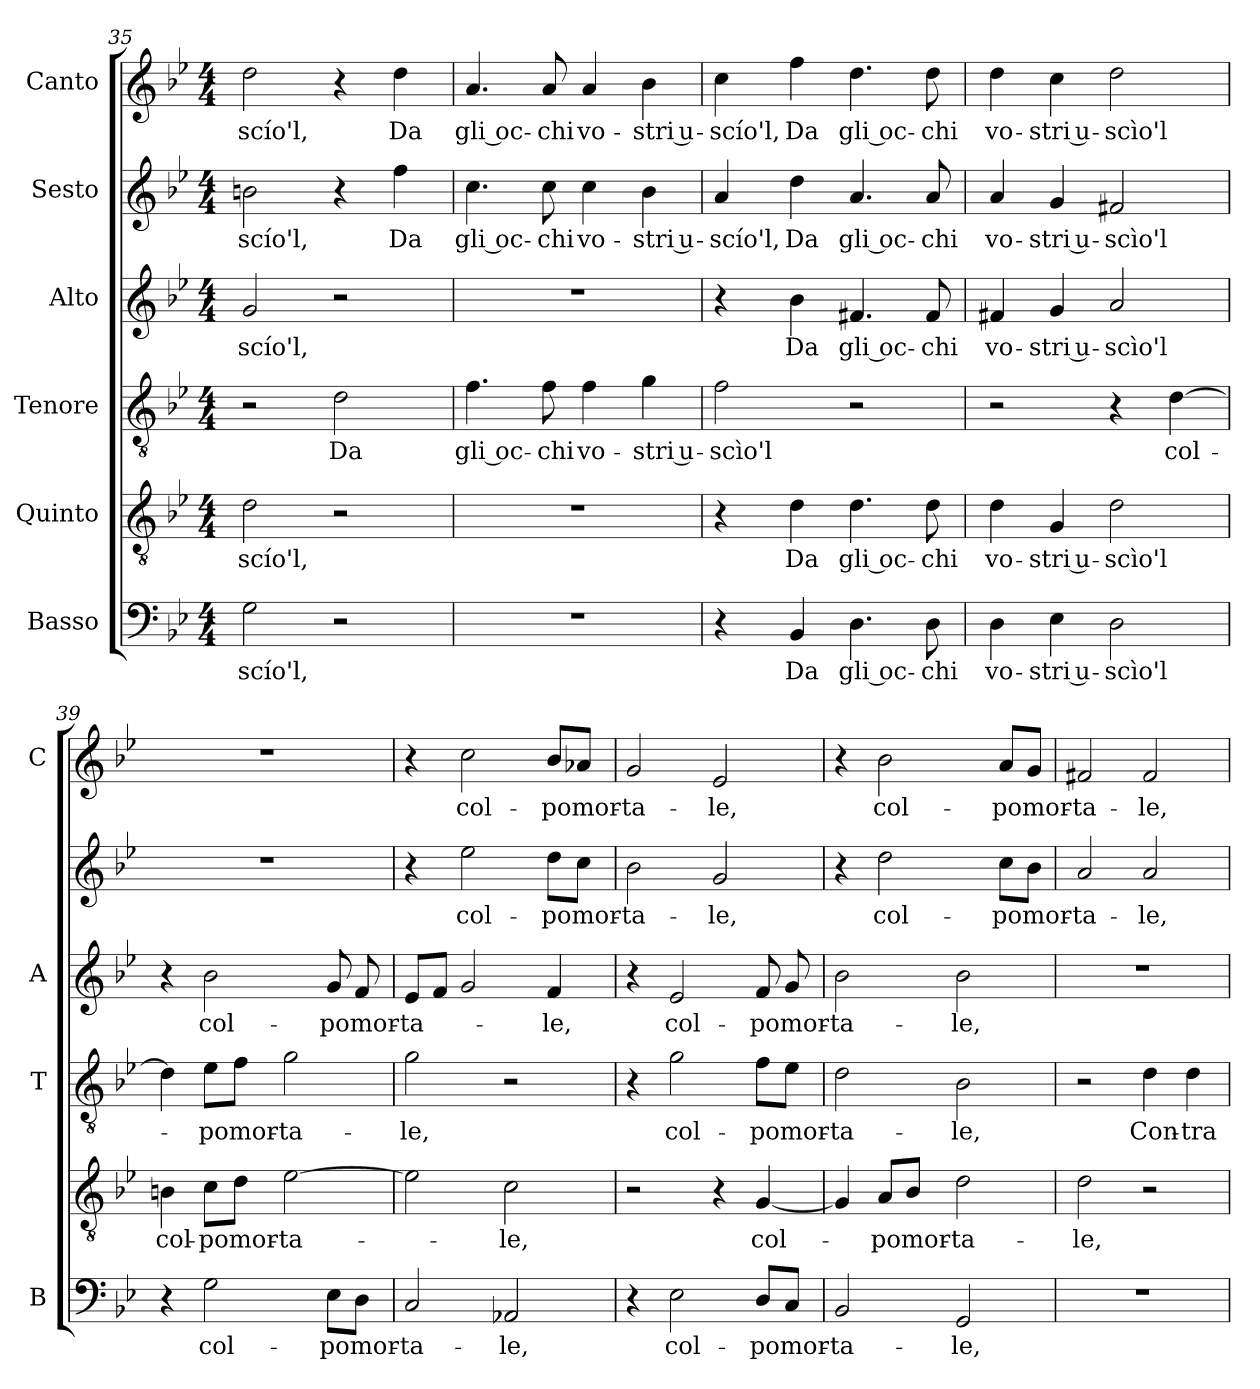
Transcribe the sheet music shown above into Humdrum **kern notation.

**kern	**text	**kern	**text	**kern	**text	**kern	**text	**kern	**text	**kern	**text
*part6	*part6	*part5	*part5	*part4	*part4	*part3	*part3	*part2	*part2	*part1	*part1
*staff6	*staff6	*staff5	*staff5	*staff4	*staff4	*staff3	*staff3	*staff2	*staff2	*staff1	*staff1
*I"Basso	*	*I"Quinto	*	*I"Tenore	*	*I"Alto	*	*I"Sesto	*	*I"Canto	*
*I'B	*	*	*	*I'T	*	*I'A	*	*	*	*I'C	*
*clefF4	*	*clefGv2	*	*clefGv2	*	*clefG2	*	*clefG2	*	*clefG2	*
*k[b-e-]	*	*k[b-e-]	*	*k[b-e-]	*	*k[b-e-]	*	*k[b-e-]	*	*k[b-e-]	*
*B-:	*	*B-:	*	*B-:	*	*B-:	*	*B-:	*	*B-:	*
*M4/4	*	*M4/4	*	*M4/4	*	*M4/4	*	*M4/4	*	*M4/4	*
=35	=35	=35	=35	=35	=35	=35	=35	=35	=35	=35	=35
!	!LO:LY:b	!	!LO:LY:b	!	!	!	!LO:LY:b	!	!LO:LY:b	!	!LO:LY:b
2G\	-scío'l,	2d\	-scío'l,	2r	.	2g/	-scío'l,	2bn\	-scío'l,	2dd\	-scío'l,
!	!	!	!	!	!LO:LY:b	!	!	!	!	!	!
2r	.	2r	.	2d\	Da	2r	.	4r	.	4r	.
!	!	!	!	!	!	!	!	!	!LO:LY:b	!	!LO:LY:b
.	.	.	.	.	.	.	.	4ff\	Da	4dd\	Da
=36	=36	=36	=36	=36	=36	=36	=36	=36	=36	=36	=36
!	!	!	!	!	!LO:LY:b	!	!	!	!LO:LY:b	!	!LO:LY:b
1r	.	1r	.	4.f\	gli oc-	1r	.	4.cc\	gli oc-	4.a/	gli oc-
!	!	!	!	!	!LO:LY:b	!	!	!	!LO:LY:b	!	!LO:LY:b
.	.	.	.	8f\	-chi	.	.	8cc\	-chi	8a/	-chi
!	!	!	!	!	!LO:LY:b	!	!	!	!LO:LY:b	!	!LO:LY:b
.	.	.	.	4f\	vo-	.	.	4cc\	vo-	4a/	vo-
!	!	!	!	!	!LO:LY:b	!	!	!	!LO:LY:b	!	!LO:LY:b
.	.	.	.	4g\	-stri u-	.	.	4b-\	-stri u-	4b-\	-stri u-
=37	=37	=37	=37	=37	=37	=37	=37	=37	=37	=37	=37
!	!	!	!	!	!LO:LY:b	!	!	!	!LO:LY:b	!	!LO:LY:b
4r	.	4r	.	2f\	-scìo'l	4r	.	4a/	-scío'l,	4cc\	-scío'l,
!	!LO:LY:b	!	!LO:LY:b	!	!	!	!LO:LY:b	!	!LO:LY:b	!	!LO:LY:b
4BB-/	Da	4d\	Da	.	.	4b-\	Da	4dd\	Da	4ff\	Da
!	!LO:LY:b	!	!LO:LY:b	!	!	!	!LO:LY:b	!	!LO:LY:b	!	!LO:LY:b
4.D\	gli oc-	4.d\	gli oc-	2r	.	4.f#X/	gli oc-	4.a/	gli oc-	4.dd\	gli oc-
!	!LO:LY:b	!	!LO:LY:b	!	!	!	!LO:LY:b	!	!LO:LY:b	!	!LO:LY:b
8D\	-chi	8d\	-chi	.	.	8f#/	-chi	8a/	-chi	8dd\	-chi
=38	=38	=38	=38	=38	=38	=38	=38	=38	=38	=38	=38
!	!LO:LY:b	!	!LO:LY:b	!	!	!	!LO:LY:b	!	!LO:LY:b	!	!LO:LY:b
4D\	vo-	4d\	vo-	2r	.	4f#X/	vo-	4a/	vo-	4dd\	vo-
!	!LO:LY:b	!	!LO:LY:b	!	!	!	!LO:LY:b	!	!LO:LY:b	!	!LO:LY:b
4E-\	-stri u-	4G/	-stri u-	.	.	4g/	-stri u-	4g/	-stri u-	4cc\	-stri u-
!	!LO:LY:b	!	!LO:LY:b	!	!	!	!LO:LY:b	!	!LO:LY:b	!	!LO:LY:b
2D\	-scìo'l	2d\	-scìo'l	4r	.	2a/	-scìo'l	2f#X/	-scìo'l	2dd\	-scìo'l
!	!	!	!	!	!LO:LY:b	!	!	!	!	!	!
.	.	.	.	[4d\	col-	.	.	.	.	.	.
=39	=39	=39	=39	=39	=39	=39	=39	=39	=39	=39	=39
!	!	!	!LO:LY:b	!	!	!	!	!	!	!	!
4r	.	4Bn\	col-	4d\]	.	4r	.	1r	.	1r	.
!	!LO:LY:b	!	!LO:LY:b	!	!LO:LY:b	!	!LO:LY:b	!	!	!	!
2G\	col-	8c\L	-po	8e-\L	-po	2b-\	col-	.	.	.	.
!	!	!	!LO:LY:b	!	!LO:LY:b	!	!	!	!	!	!
.	.	8d\J	mor-	8f\J	mor-	.	.	.	.	.	.
!	!	!	!LO:LY:b	!	!LO:LY:b	!	!	!	!	!	!
.	.	[2e-\	-ta-	2g\	-ta-	.	.	.	.	.	.
!	!LO:LY:b	!	!	!	!	!	!LO:LY:b	!	!	!	!
8E-\L	-po	.	.	.	.	8g/	-po	.	.	.	.
!	!LO:LY:b	!	!	!	!	!	!LO:LY:b	!	!	!	!
8D\J	mor-	.	.	.	.	8f/	mor-	.	.	.	.
=40	=40	=40	=40	=40	=40	=40	=40	=40	=40	=40	=40
!	!LO:LY:b	!	!	!	!LO:LY:b	!	!LO:LY:b	!	!	!	!
2C/	-ta-	2e-\]	.	2g\	-le,	8e-/L	-ta-	4r	.	4r	.
.	.	.	.	.	.	8f/J	.	.	.	.	.
!	!	!	!	!	!	!	!	!	!LO:LY:b	!	!LO:LY:b
.	.	.	.	.	.	2g/	.	2ee-\	col-	2cc\	col-
!	!LO:LY:b	!	!LO:LY:b	!	!	!	!	!	!	!	!
2AA-X/	-le,	2c\	-le,	2r	.	.	.	.	.	.	.
!	!	!	!	!	!	!	!LO:LY:b	!	!LO:LY:b	!	!LO:LY:b
.	.	.	.	.	.	4f/	-le,	8dd\L	-po	8b-/L	-po
!	!	!	!	!	!	!	!	!	!LO:LY:b	!	!LO:LY:b
.	.	.	.	.	.	.	.	8cc\J	mor-	8a-X/J	mor-
!!LO:PB:g=z
=41	=41	=41	=41	=41	=41	=41	=41	=41	=41	=41	=41
!	!	!	!	!	!	!	!	!	!LO:LY:b	!	!LO:LY:b
4r	.	2r	.	4r	.	4r	.	2b-\	-ta-	2g/	-ta-
!	!LO:LY:b	!	!	!	!LO:LY:b	!	!LO:LY:b	!	!	!	!
2E-\	col-	.	.	2g\	col-	2e-/	col-	.	.	.	.
!	!	!	!	!	!	!	!	!	!LO:LY:b	!	!LO:LY:b
.	.	4r	.	.	.	.	.	2g/	-le,	2e-/	-le,
!	!LO:LY:b	!	!LO:LY:b	!	!LO:LY:b	!	!LO:LY:b	!	!	!	!
8D/L	-po	[4G/	col-	8f\L	-po	8f/	-po	.	.	.	.
!	!LO:LY:b	!	!	!	!LO:LY:b	!	!LO:LY:b	!	!	!	!
8C/J	mor-	.	.	8e-\J	mor-	8g/	mor-	.	.	.	.
=42	=42	=42	=42	=42	=42	=42	=42	=42	=42	=42	=42
!	!LO:LY:b	!	!	!	!LO:LY:b	!	!LO:LY:b	!	!	!	!
2BB-/	-ta-	4G/]	.	2d\	-ta-	2b-\	-ta-	4r	.	4r	.
!	!	!	!LO:LY:b	!	!	!	!	!	!LO:LY:b	!	!LO:LY:b
.	.	8A/L	-po	.	.	.	.	2dd\	col-	2b-\	col-
!	!	!	!LO:LY:b	!	!	!	!	!	!	!	!
.	.	8B-/J	mor-	.	.	.	.	.	.	.	.
!	!LO:LY:b	!	!LO:LY:b	!	!LO:LY:b	!	!LO:LY:b	!	!	!	!
2GG/	-le,	2d\	-ta-	2B-\	-le,	2b-\	-le,	.	.	.	.
!	!	!	!	!	!	!	!	!	!LO:LY:b	!	!LO:LY:b
.	.	.	.	.	.	.	.	8cc\L	-po	8a/L	-po
!	!	!	!	!	!	!	!	!	!LO:LY:b	!	!LO:LY:b
.	.	.	.	.	.	.	.	8b-\J	mor-	8g/J	mor-
=43	=43	=43	=43	=43	=43	=43	=43	=43	=43	=43	=43
!	!	!	!LO:LY:b	!	!	!	!	!	!LO:LY:b	!	!LO:LY:b
1r	.	2d\	-le,	2r	.	1r	.	2a/	-ta-	2f#X/	-ta-
!	!	!	!	!	!LO:LY:b	!	!	!	!LO:LY:b	!	!LO:LY:b
.	.	2r	.	4d\	Con-	.	.	2a/	-le,	2f#/	-le,
!	!	!	!	!	!LO:LY:b	!	!	!	!	!	!
.	.	.	.	4d\	-tra	.	.	.	.	.	.
=	=	=	=	=	=	=	=	=	=	=	=
*-	*-	*-	*-	*-	*-	*-	*-	*-	*-	*-	*-
